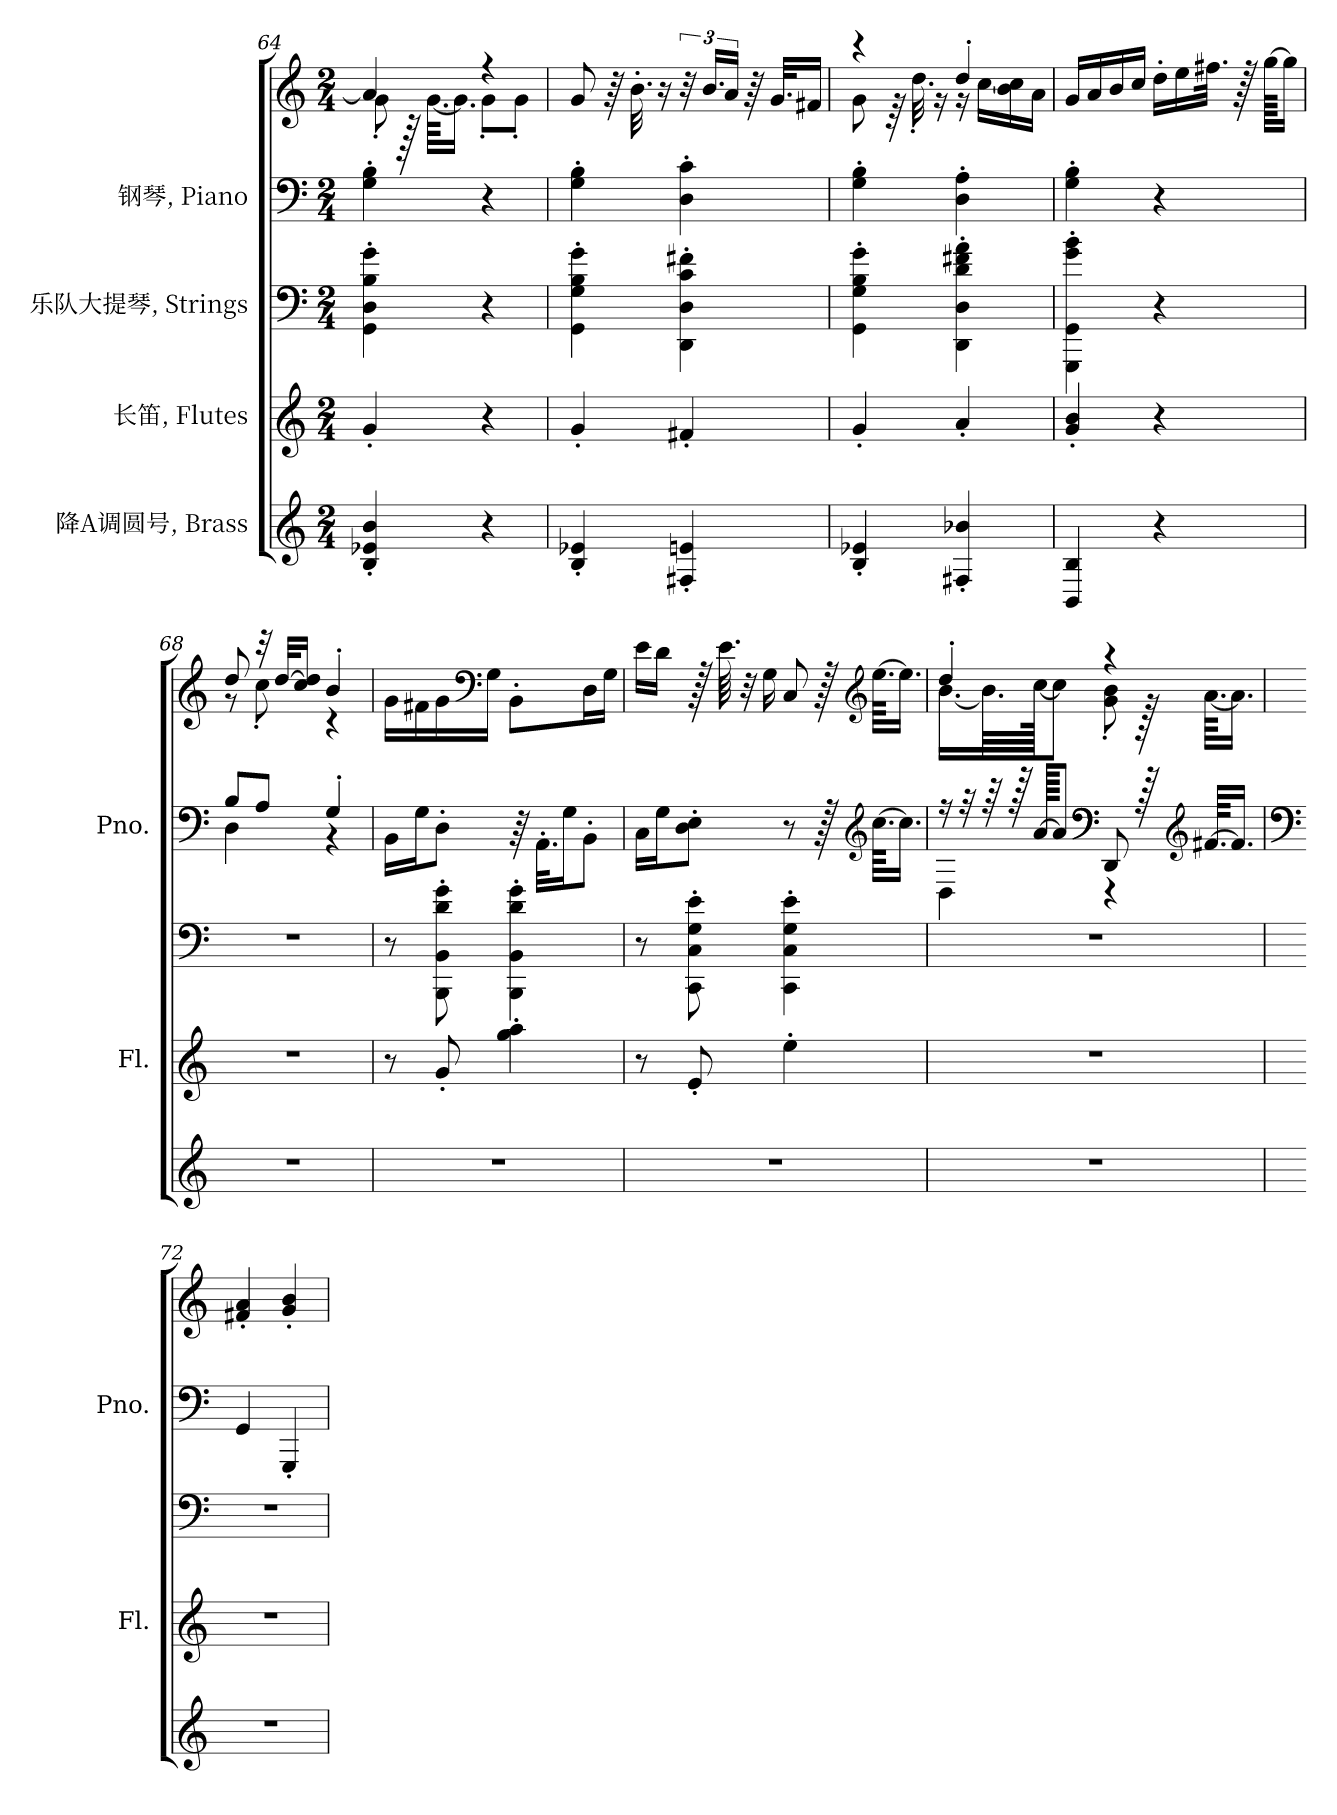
**kern	**kern	**kern	**kern	**kern
*part4	*part3	*part2	*part1	*part1
*staff5	*staff4	*staff3	*staff2	*staff1
*I"降A调圆号, Brass	*I"长笛, Flutes	*I"乐队大提琴, Strings	*I"钢琴, Piano	*
*	*I'Fl.	*	*I'Pno.	*
*clefG2	*clefG2	*clefF4	*clefF4	*clefG2
*ITrd2c4	*	*	*	*
*k[b-e-a-d-]	*k[]	*k[]	*k[]	*k[]
*M2/4	*M2/4	*M2/4	*M2/4	*M2/4
=64	=64	=64	=64	=64
*	*	*	*	*^
4G/' 4c-X/' 4g/'	4g'/	4GG\' 4D\' 4B\' 4g\'	4G\' 4B\'	4a/]	8g'\
.	.	.	.	.	128r
.	.	.	.	.	[64.g\KKLL
.	.	.	.	.	16.g\JJ]
4r	4r	4r	4r	4r	8g'\L
.	.	.	.	.	8g'\J
*	*	*	*	*v	*v
!!LO:LB:g=z
=65	=65	=65	=65	=65
4G/' 4c-X/'	4g'/	4GG\' 4G\' 4B\' 4g\'	4G\' 4B\'	8g/
.	.	.	.	64r
.	.	.	.	32.b'\
.	.	.	.	16r
4Dn/' 4cn/'	4f#X'/	4DD\' 4D\' 4c\' 4f#X\'	4D\' 4c\'	48r
.	.	.	.	24.b/LL
.	.	.	.	24a/JJ
.	.	.	.	64r
.	.	.	.	32.g/KLL
.	.	.	.	16f#X/JJ
=66	=66	=66	=66	=66
*	*	*	*	*^
4G/' 4c-X/'	4g'/	4GG\' 4G\' 4B\' 4g\'	4G\' 4B\'	4r	8g\
.	.	.	.	.	64r
.	.	.	.	.	32.dd'\
.	.	.	.	.	16r
4Dn/' 4g-X/'	4a'/	4DD\' 4D\' 4d\' 4f#X\' 4a\'	4D\' 4A\'	4dd'/	16r
.	.	.	.	.	[16cc\LL
.	.	.	.	.	16b\ 16cc\]
.	.	.	.	.	16a\JJ
*	*	*	*	*v	*v
=67	=67	=67	=67	=67
4GG/ 4G/	4g/' 4b/'	4GGG\' 4GG\' 4g\' 4b\'	4G\' 4B\'	16g/LL
.	.	.	.	16a/
.	.	.	.	16b/
.	.	.	.	16cc/JJ
4r	4r	4r	4r	16dd'\LL
.	.	.	.	16ee\
.	.	.	.	32.ff#X\JJk
.	.	.	.	128r
.	.	.	.	[128gg\KKKLL
.	.	.	.	16gg\JJ]
!!LO:PB:g=z
=68	=68	=68	=68	=68
*	*	*	*^	*^
2r	2r	2r	8B/L	4D\	8dd/	8r
.	.	.	8A/J	.	32r	8cc'\
.	.	.	.	.	[32dd/KLL	.
.	.	.	.	.	16cc/ 16dd/]JJ	.
.	.	.	4G'/	4r	4b'/	4r
*	*	*	*v	*v	*	*
*	*	*	*	*v	*v
=69	=69	=69	=69	=69
2r	8r	8r	16BB\LL	16g\LL
.	.	.	16G\J	16f#X\
.	8g'/	8BBB\' 8BB\' 8d\' 8g\'	8D'\J	16g\
*	*	*	*	*clefF4
.	.	.	.	16G\JJ
.	4gg\' 4aa\'	4BBB\' 4BB\' 4d\' 4g\'	64r	8BB'\L
.	.	.	32.AA'\KLL	.
.	.	.	16G\J	.
.	.	.	8BB'\J	16D\L
.	.	.	.	16G\JJ
=70	=70	=70	=70	=70
2r	8r	8r	16C\LL	16e\LL
.	.	.	16G\J	16d\JJ
.	8e'/	8CC\' 8C\' 8G\' 8e\'	8D\' 8E\'J	128r
.	.	.	.	64.e\
.	.	.	.	32r
.	.	.	.	16G\
.	4ee'\	4CC\' 4C\' 4G\' 4e\'	8r	8C/
.	.	.	128r	128r
*	*	*	*clefG2	*clefG2
.	.	.	[64.cc\KKLL	[64.ee\KKLL
.	.	.	16.cc\JJ]	16.ee\JJ]
!!LO:LB:g=z
=71	=71	=71	=71	=71
*	*	*	*^	*^
2r	2r	2r	16r	4D\	4dd'/	[16.b\LL
.	.	.	32r	.	.	.
.	.	.	64r	.	.	64.b\LL]
.	.	.	128r	.	.	.
.	.	.	[128a/KKKKL	.	.	[128cc\JJJK
.	.	.	8a/J]	.	.	8cc\J]
*	*	*	*clefF4	*	*	*
.	.	.	8DD/	4r	4r	8g\' 8b\'
.	.	.	128r	.	.	128r
*	*	*	*clefG2	*	*	*
.	.	.	[64.f#X/KKLL	.	.	[64.a\KKLL
.	.	.	16.f#/JJ]	.	.	16.a\JJ]
*	*	*	*v	*v	*	*
*	*	*	*	*v	*v
=72	=72	=72	=72	=72
*	*	*	*clefF4	*
2r	2r	2r	4GG/	4f#X/' 4a/'
.	.	.	4GGG'/	4g/' 4b/'
=	=	=	=	=
*-	*-	*-	*-	*-
